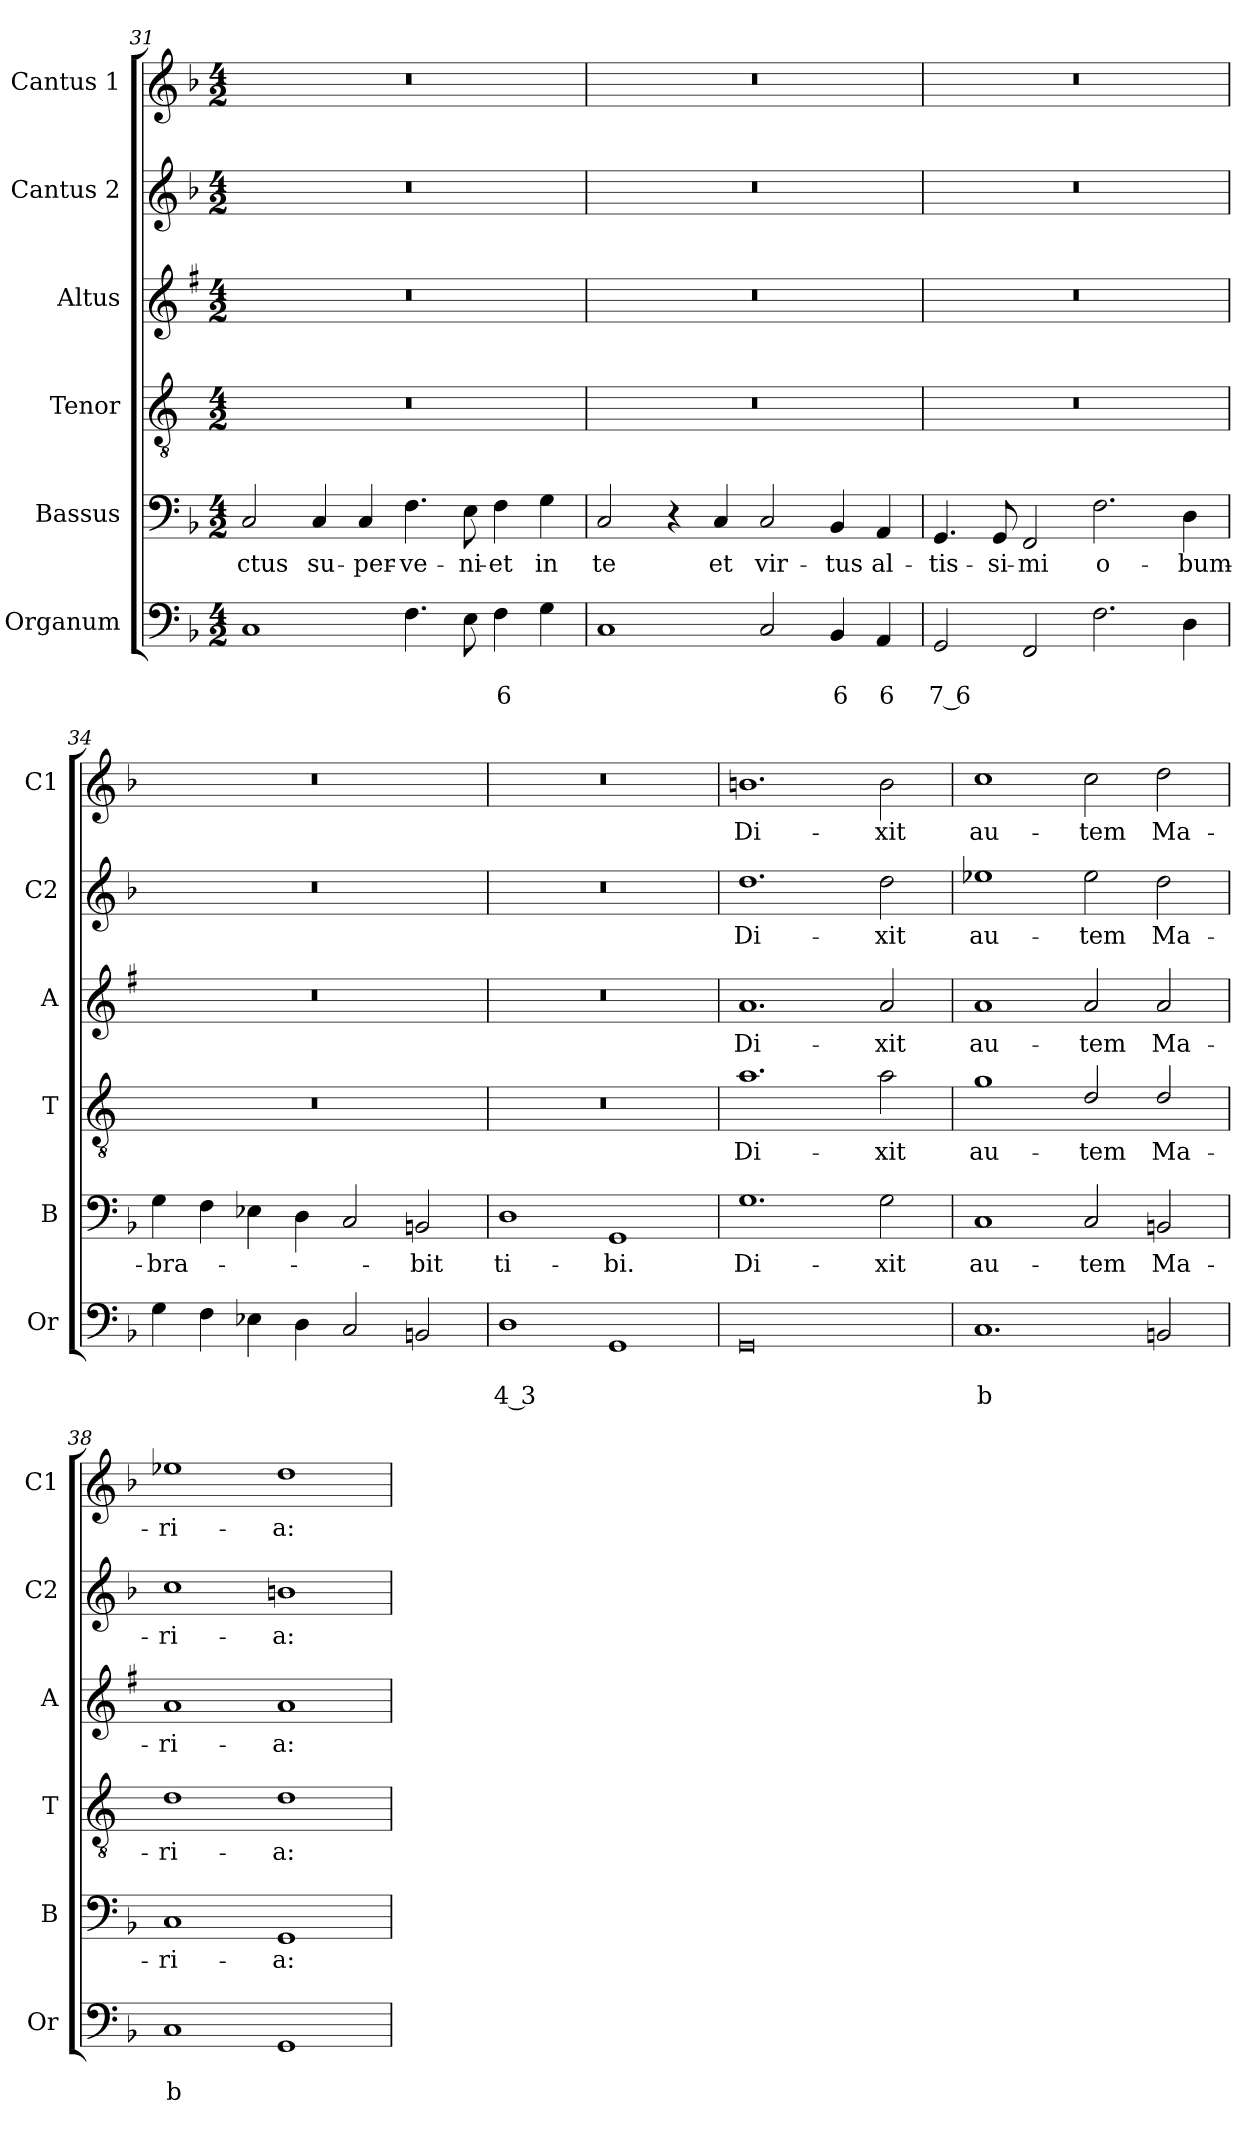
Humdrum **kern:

**kern	**text	**text	**kern	**text	**kern	**text	**kern	**text	**kern	**text	**kern	**text
*part6	*part6	*part6	*part5	*part5	*part4	*part4	*part3	*part3	*part2	*part2	*part1	*part1
*staff6	*staff6	*staff6	*staff5	*staff5	*staff4	*staff4	*staff3	*staff3	*staff2	*staff2	*staff1	*staff1
*I"Organum	*	*	*I"Bassus	*	*I"Tenor	*	*I"Altus	*	*I"Cantus 2	*	*I"Cantus 1	*
*I'Or	*	*	*I'B	*	*I'T	*	*I'A	*	*I'C2	*	*I'C1	*
*clefF4	*	*	*clefF4	*	*clefGv2	*	*clefG2	*	*clefG2	*	*clefG2	*
*	*	*	*	*	*ITrd4c7	*	*ITrd1c2	*	*	*	*	*
*k[b-]	*	*	*k[b-]	*	*k[b-]	*	*k[b-]	*	*k[b-]	*	*k[b-]	*
*F:	*	*	*F:	*	*F:	*	*F:	*	*F:	*	*F:	*
*M4/2	*	*	*M4/2	*	*M4/2	*	*M4/2	*	*M4/2	*	*M4/2	*
=31	=31	=31	=31	=31	=31	=31	=31	=31	=31	=31	=31	=31
!	!	!	!	!LO:LY:b	!	!	!	!	!	!	!	!
1C	.	.	2C/	-ctus	0r	.	0r	.	0r	.	0r	.
!	!	!	!	!LO:LY:b	!	!	!	!	!	!	!	!
.	.	.	4C/	su-	.	.	.	.	.	.	.	.
!	!	!	!	!LO:LY:b	!	!	!	!	!	!	!	!
.	.	.	4C/	-per-	.	.	.	.	.	.	.	.
!	!	!	!	!LO:LY:b	!	!	!	!	!	!	!	!
4.F\	.	.	4.F\	-ve-	.	.	.	.	.	.	.	.
!	!	!	!	!LO:LY:b	!	!	!	!	!	!	!	!
8E\	.	.	8E\	-ni-	.	.	.	.	.	.	.	.
!	!	!LO:LY:b	!	!LO:LY:b	!	!	!	!	!	!	!	!
4F\	.	6	4F\	-et	.	.	.	.	.	.	.	.
!	!	!	!	!LO:LY:b	!	!	!	!	!	!	!	!
4G\	.	.	4G\	in	.	.	.	.	.	.	.	.
=32	=32	=32	=32	=32	=32	=32	=32	=32	=32	=32	=32	=32
!	!	!	!	!LO:LY:b	!	!	!	!	!	!	!	!
1C	.	.	2C/	te	0r	.	0r	.	0r	.	0r	.
.	.	.	4r	.	.	.	.	.	.	.	.	.
!	!	!	!	!LO:LY:b	!	!	!	!	!	!	!	!
.	.	.	4C/	et	.	.	.	.	.	.	.	.
!	!	!	!	!LO:LY:b	!	!	!	!	!	!	!	!
2C/	.	.	2C/	vir-	.	.	.	.	.	.	.	.
!	!	!LO:LY:b	!	!LO:LY:b	!	!	!	!	!	!	!	!
4BB-/	.	6	4BB-/	-tus	.	.	.	.	.	.	.	.
!	!	!LO:LY:b	!	!LO:LY:b	!	!	!	!	!	!	!	!
4AA/	.	6	4AA/	al-	.	.	.	.	.	.	.	.
=33	=33	=33	=33	=33	=33	=33	=33	=33	=33	=33	=33	=33
!	!	!LO:LY:b	!	!LO:LY:b	!	!	!	!	!	!	!	!
2GG/	.	7 6	4.GG/	-tis-	0r	.	0r	.	0r	.	0r	.
!	!	!	!	!LO:LY:b	!	!	!	!	!	!	!	!
.	.	.	8GG/	-si-	.	.	.	.	.	.	.	.
!	!	!	!	!LO:LY:b	!	!	!	!	!	!	!	!
2FF/	.	.	2FF/	-mi	.	.	.	.	.	.	.	.
!	!	!	!	!LO:LY:b	!	!	!	!	!	!	!	!
2.F\	.	.	2.F\	o-	.	.	.	.	.	.	.	.
!	!	!	!	!LO:LY:b	!	!	!	!	!	!	!	!
4D\	.	.	4D\	-bum-	.	.	.	.	.	.	.	.
!!LO:PB:g=z
=34	=34	=34	=34	=34	=34	=34	=34	=34	=34	=34	=34	=34
!	!	!	!	!LO:LY:b	!	!	!	!	!	!	!	!
4G\	.	.	4G\	-bra-	0r	.	0r	.	0r	.	0r	.
4F\	.	.	4F\	.	.	.	.	.	.	.	.	.
4E-X\	.	.	4E-X\	.	.	.	.	.	.	.	.	.
4D\	.	.	4D\	.	.	.	.	.	.	.	.	.
2C/	.	.	2C/	.	.	.	.	.	.	.	.	.
!	!	!	!	!LO:LY:b	!	!	!	!	!	!	!	!
2BBn/	.	.	2BBn/	-bit	.	.	.	.	.	.	.	.
=35	=35	=35	=35	=35	=35	=35	=35	=35	=35	=35	=35	=35
!	!	!LO:LY:b	!	!LO:LY:b	!	!	!	!	!	!	!	!
1D	.	4 3	1D	ti-	0r	.	0r	.	0r	.	0r	.
!	!	!	!	!LO:LY:b	!	!	!	!	!	!	!	!
1GG	.	.	1GG	-bi.	.	.	.	.	.	.	.	.
=36	=36	=36	=36	=36	=36	=36	=36	=36	=36	=36	=36	=36
!	!	!	!	!LO:LY:b	!	!LO:LY:b	!	!LO:LY:b	!	!LO:LY:b	!	!LO:LY:b
0GG	.	.	1.G	Di-	1.d	Di-	1.g	Di-	1.dd	Di-	1.bn	Di-
!	!	!	!	!LO:LY:b	!	!LO:LY:b	!	!LO:LY:b	!	!LO:LY:b	!	!LO:LY:b
.	.	.	2G\	-xit	2d\	-xit	2g/	-xit	2dd\	-xit	2b\	-xit
=37	=37	=37	=37	=37	=37	=37	=37	=37	=37	=37	=37	=37
!	!	!LO:LY:b	!	!LO:LY:b	!	!LO:LY:b	!	!LO:LY:b	!	!LO:LY:b	!	!LO:LY:b
1.C	.	b	1C	au-	1c	au-	1g	au-	1ee-X	au-	1cc	au-
!	!	!	!	!LO:LY:b	!	!LO:LY:b	!	!LO:LY:b	!	!LO:LY:b	!	!LO:LY:b
.	.	.	2C/	-tem	2G/	-tem	2g/	-tem	2ee-\	-tem	2cc\	-tem
!	!	!	!	!LO:LY:b	!	!LO:LY:b	!	!LO:LY:b	!	!LO:LY:b	!	!LO:LY:b
2BBn/	.	.	2BBn/	Ma-	2G/	Ma-	2g/	Ma-	2dd\	Ma-	2dd\	Ma-
=38	=38	=38	=38	=38	=38	=38	=38	=38	=38	=38	=38	=38
!	!	!LO:LY:b	!	!LO:LY:b	!	!LO:LY:b	!	!LO:LY:b	!	!LO:LY:b	!	!LO:LY:b
1C	.	b	1C	-ri-	1G	-ri-	1g	-ri-	1cc	-ri-	1ee-X	-ri-
!	!	!	!	!LO:LY:b	!	!LO:LY:b	!	!LO:LY:b	!	!LO:LY:b	!	!LO:LY:b
1GG	.	.	1GG	-a:	1G	-a:	1g	-a:	1bn	-a:	1dd	-a:
=	=	=	=	=	=	=	=	=	=	=	=	=
*-	*-	*-	*-	*-	*-	*-	*-	*-	*-	*-	*-	*-
